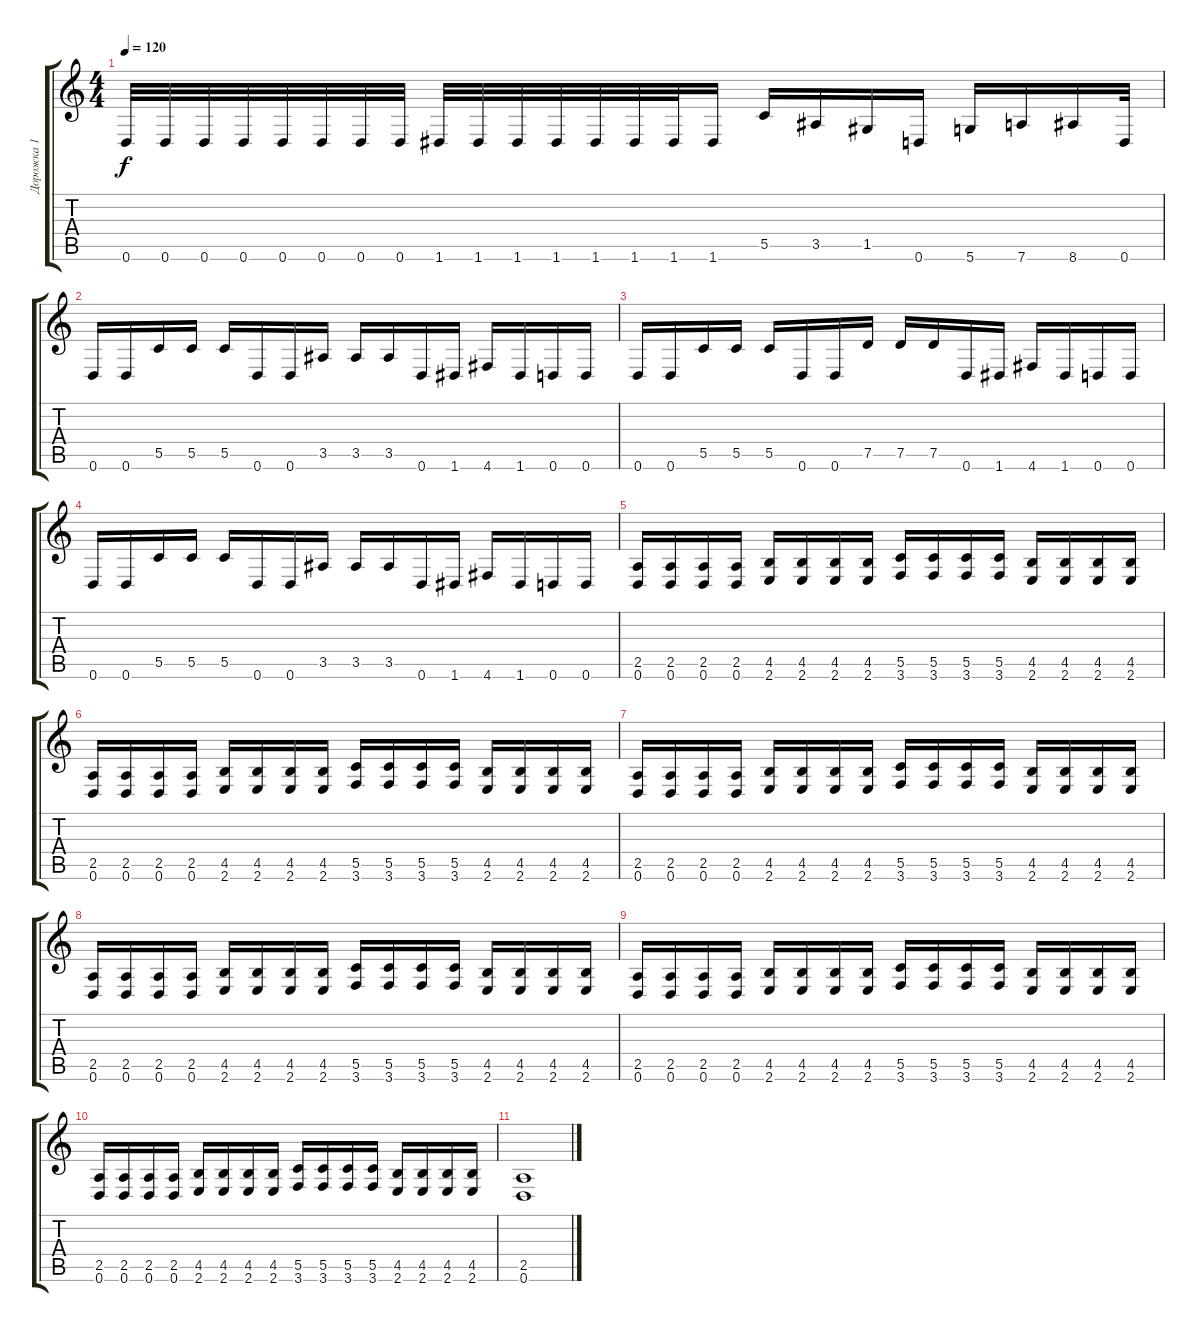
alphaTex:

\track ("Дорожка 1" "Дорожка 1") {instrument distortionguitar}
\staff {score tabs}
\tuning (D4 A3 F3 C3 G2 D2) {hide}
\ts (4 4)
\tempo 120
\clef g2
\ks c
0.6.32{dy f} 0.6.32 0.6.32 0.6.32 0.6.32 0.6.32 0.6.32 0.6.32 1.6.32 1.6.32 1.6.32 1.6.32 1.6.32 1.6.32 1.6.32 1.6.16 5.5.16 3.5.16 1.5.16 0.6.16 5.6.16 7.6.16 8.6.16 0.6.32 |
0.6.16 0.6.16 5.5.16 5.5.16 5.5.16 0.6.16 0.6.16 3.5.16 3.5.16 3.5.16 0.6.16 1.6.16 4.6.16 1.6.16 0.6.16 0.6.16 |
0.6.16 0.6.16 5.5.16 5.5.16 5.5.16 0.6.16 0.6.16 7.5.16 7.5.16 7.5.16 0.6.16 1.6.16 4.6.16 1.6.16 0.6.16 0.6.16 |
0.6.16 0.6.16 5.5.16 5.5.16 5.5.16 0.6.16 0.6.16 3.5.16 3.5.16 3.5.16 0.6.16 1.6.16 4.6.16 1.6.16 0.6.16 0.6.16 |
(2.5 0.6).16 (2.5 0.6).16 (2.5 0.6).16 (2.5 0.6).16 (4.5 2.6).16 (4.5 2.6).16 (4.5 2.6).16 (4.5 2.6).16 (5.5 3.6).16 (5.5 3.6).16 (5.5 3.6).16 (5.5 3.6).16 (4.5 2.6).16 (4.5 2.6).16 (4.5 2.6).16 (4.5 2.6).16 |
(2.5 0.6).16 (2.5 0.6).16 (2.5 0.6).16 (2.5 0.6).16 (4.5 2.6).16 (4.5 2.6).16 (4.5 2.6).16 (4.5 2.6).16 (5.5 3.6).16 (5.5 3.6).16 (5.5 3.6).16 (5.5 3.6).16 (4.5 2.6).16 (4.5 2.6).16 (4.5 2.6).16 (4.5 2.6).16 |
(2.5 0.6).16 (2.5 0.6).16 (2.5 0.6).16 (2.5 0.6).16 (4.5 2.6).16 (4.5 2.6).16 (4.5 2.6).16 (4.5 2.6).16 (5.5 3.6).16 (5.5 3.6).16 (5.5 3.6).16 (5.5 3.6).16 (4.5 2.6).16 (4.5 2.6).16 (4.5 2.6).16 (4.5 2.6).16 |
(2.5 0.6).16 (2.5 0.6).16 (2.5 0.6).16 (2.5 0.6).16 (4.5 2.6).16 (4.5 2.6).16 (4.5 2.6).16 (4.5 2.6).16 (5.5 3.6).16 (5.5 3.6).16 (5.5 3.6).16 (5.5 3.6).16 (4.5 2.6).16 (4.5 2.6).16 (4.5 2.6).16 (4.5 2.6).16 |
(2.5 0.6).16 (2.5 0.6).16 (2.5 0.6).16 (2.5 0.6).16 (4.5 2.6).16 (4.5 2.6).16 (4.5 2.6).16 (4.5 2.6).16 (5.5 3.6).16 (5.5 3.6).16 (5.5 3.6).16 (5.5 3.6).16 (4.5 2.6).16 (4.5 2.6).16 (4.5 2.6).16 (4.5 2.6).16 |
(2.5 0.6).16 (2.5 0.6).16 (2.5 0.6).16 (2.5 0.6).16 (4.5 2.6).16 (4.5 2.6).16 (4.5 2.6).16 (4.5 2.6).16 (5.5 3.6).16 (5.5 3.6).16 (5.5 3.6).16 (5.5 3.6).16 (4.5 2.6).16 (4.5 2.6).16 (4.5 2.6).16 (4.5 2.6).16 |
(2.5 0.6).1
